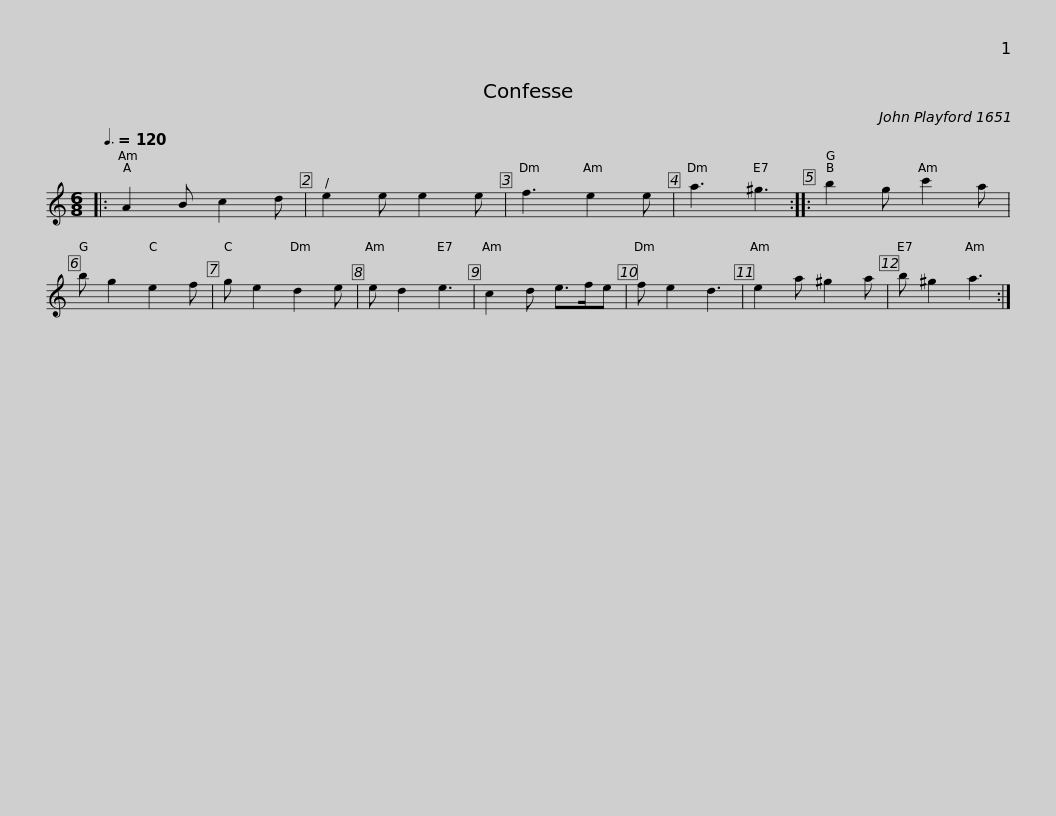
X:1
L:1/8
Q:3/8=120
M:6/8
I:linebreak $
K:C
V:1 treble
V:1
|: A2 B c2 d | e2 e e2 e | f3 e2 e | a3 ^g3 :: b2 g c'2 a | %5
 b g2 e2 f | g e2 d2 e | e d2 e3 | c2 d e>fe |$ f e2 d3 | %10
 e2 a ^g2 a | b ^g2 a3 :| %12
